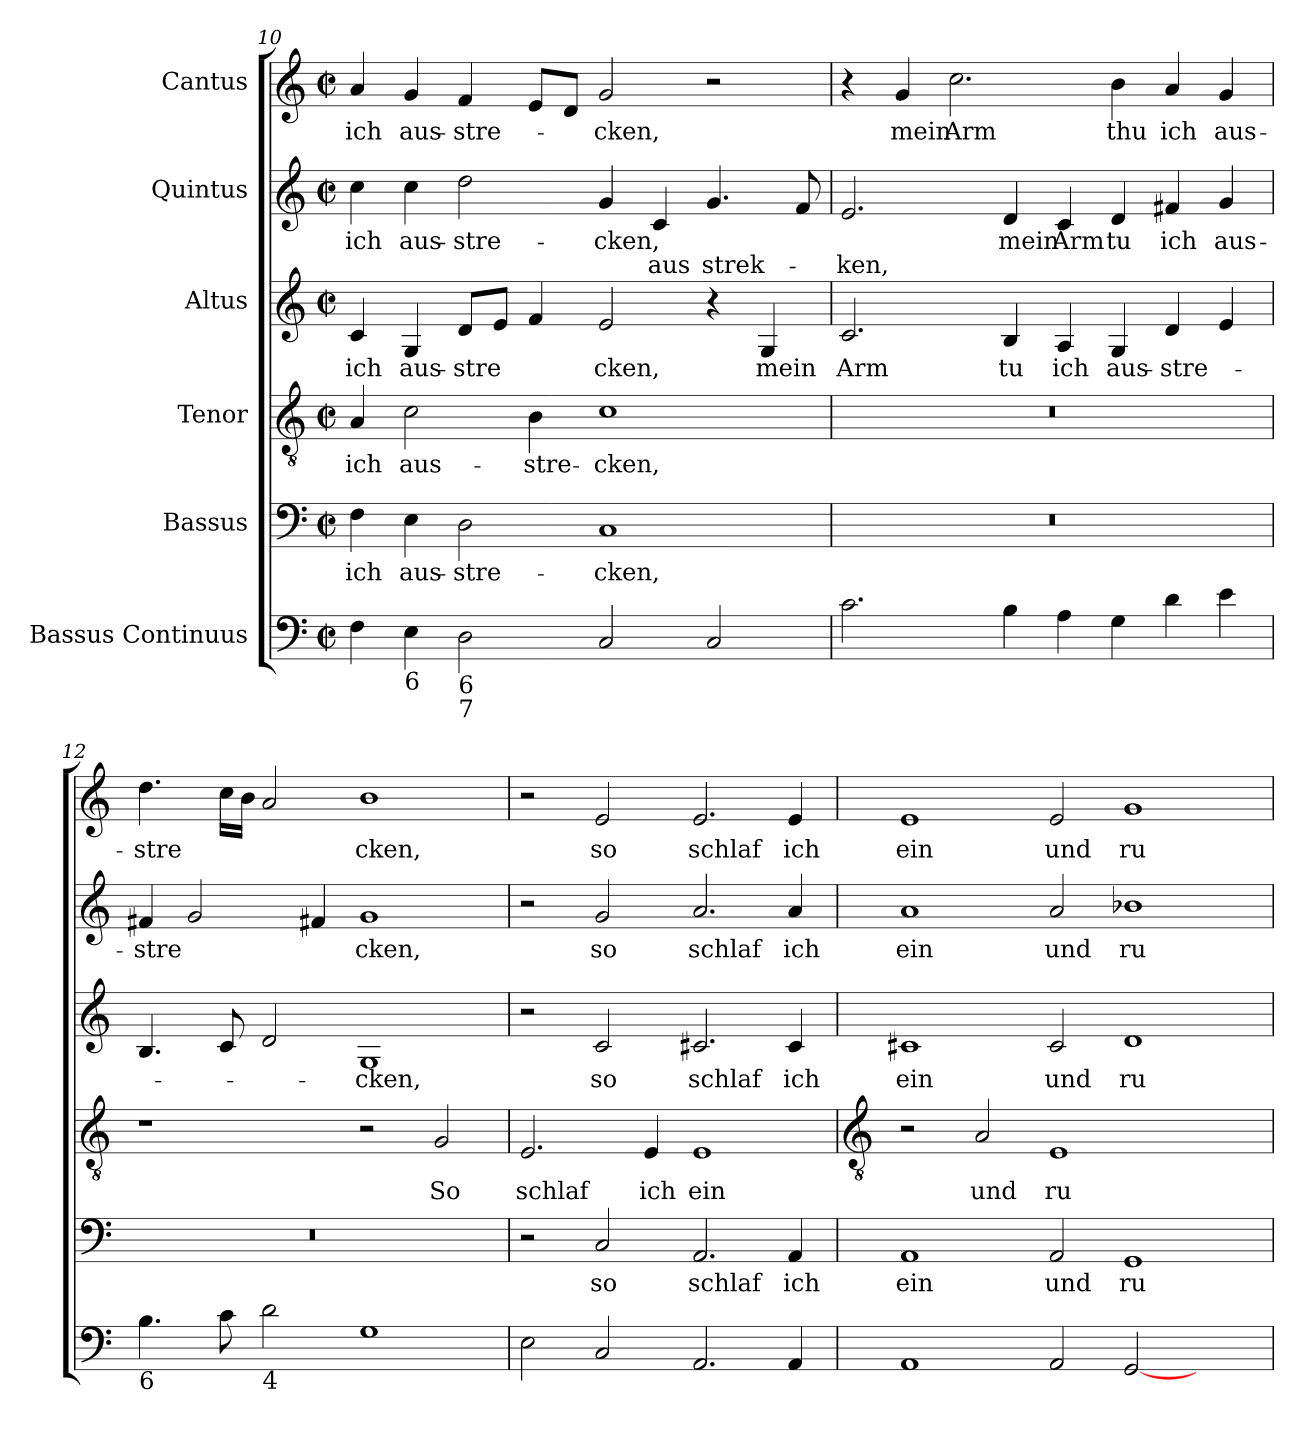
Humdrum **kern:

**kern	**kern	**text	**kern	**text	**kern	**text	**kern	**text	**text	**kern	**text
*part6	*part5	*part5	*part4	*part4	*part3	*part3	*part2	*part2	*part2	*part1	*part1
*staff6	*staff5	*staff5	*staff4	*staff4	*staff3	*staff3	*staff2	*staff2	*staff2	*staff1	*staff1
*I"Bassus Continuus	*I"Bassus	*	*I"Tenor	*	*I"Altus	*	*I"Quintus	*	*	*I"Cantus	*
!!LO:LB:g=z
*clefF4	*clefF4	*	*clefGv2	*	*clefG2	*	*clefG2	*	*	*clefG2	*
*k[]	*k[]	*	*k[]	*	*k[]	*	*k[]	*	*	*k[]	*
*C:	*C:	*	*C:	*	*C:	*	*C:	*	*	*C:	*
*M4/2	*M4/2	*	*M4/2	*	*M4/2	*	*M4/2	*	*	*M4/2	*
*met(c|)	*met(c|)	*	*met(c|)	*	*met(c|)	*	*met(c|)	*	*	*met(c|)	*
=10	=10	=10	=10	=10	=10	=10	=10	=10	=10	=10	=10
!	!	!LO:LY:b	!	!LO:LY:b	!	!LO:LY:b	!	!LO:LY:b	!	!	!LO:LY:b
4F	4F	ich	4A	ich	4c	ich	4cc	ich	.	4a	ich
!LO:TX:b:t=6	!	!	!	!	!	!	!	!	!	!	!
!	!	!LO:LY:b	!	!LO:LY:b	!	!LO:LY:b	!	!LO:LY:b	!	!	!LO:LY:b
4E	4E	aus-	2c	aus-	4G	aus-	4cc	aus-	.	4g	aus-
!LO:TX:b:t=6	!	!	!	!	!	!	!	!	!	!	!
!LO:TX:b:t=7	!	!	!	!	!	!	!	!	!	!	!
!	!	!LO:LY:b	!	!	!	!LO:LY:b	!	!LO:LY:b	!	!	!LO:LY:b
2D	2D	-stre-	.	.	8dL	-stre	2dd	-stre-	.	4f	-stre-
.	.	.	.	.	8eJ	.	.	.	.	.	.
!	!	!	!	!LO:LY:b	!	!	!	!	!	!	!
.	.	.	4B	-stre-	4f	.	.	.	.	8eL	.
.	.	.	.	.	.	.	.	.	.	8dJ	.
!	!	!LO:LY:b	!	!LO:LY:b	!	!LO:LY:b	!	!LO:LY:b	!	!	!LO:LY:b
2C	1C	-cken,	1c	-cken,	2e	cken,	4g	-cken,	.	2g	-cken,
!	!	!	!	!	!	!	!	!	!LO:LY:b	!	!
.	.	.	.	.	.	.	4c	.	aus	.	.
!	!	!	!	!	!	!	!	!	!LO:LY:b	!	!
2C	.	.	.	.	4r	.	4.g	.	strek-	2r	.
!	!	!	!	!	!	!LO:LY:b	!	!	!	!	!
.	.	.	.	.	4G	mein	.	.	.	.	.
.	.	.	.	.	.	.	8f	.	.	.	.
=11	=11	=11	=11	=11	=11	=11	=11	=11	=11	=11	=11
!	!	!	!	!	!	!LO:LY:b	!	!	!LO:LY:b	!	!
2.c	0r	.	0r	.	2.c	Arm	2.e	.	-ken,	4r	.
!	!	!	!	!	!	!	!	!	!	!	!LO:LY:b
.	.	.	.	.	.	.	.	.	.	4g	mein
!	!	!	!	!	!	!	!	!	!	!	!LO:LY:b
.	.	.	.	.	.	.	.	.	.	2.cc	Arm
!	!	!	!	!	!	!LO:LY:b	!	!LO:LY:b	!	!	!
4B	.	.	.	.	4B	tu	4d	mein	.	.	.
!	!	!	!	!	!	!LO:LY:b	!	!LO:LY:b	!	!	!
4A	.	.	.	.	4A	ich	4c	Arm	.	.	.
!	!	!	!	!	!	!LO:LY:b	!	!LO:LY:b	!	!	!LO:LY:b
4G	.	.	.	.	4G	aus-	4d	tu	.	4b	thu
!	!	!	!	!	!	!LO:LY:b	!	!LO:LY:b	!	!	!LO:LY:b
4d	.	.	.	.	4d	-stre-	4f#X	ich	.	4a	ich
!	!	!	!	!	!	!	!	!LO:LY:b	!	!	!LO:LY:b
4e	.	.	.	.	4e	.	4g	aus-	.	4g	aus-
=12	=12	=12	=12	=12	=12	=12	=12	=12	=12	=12	=12
!LO:TX:b:t=6	!	!	!	!	!	!	!	!	!	!	!
!	!	!	!	!	!	!	!	!LO:LY:b	!	!	!LO:LY:b
4.B	0r	.	1r	.	4.B	.	4f#X	-stre	.	4.dd	-stre
.	.	.	.	.	.	.	2g	.	.	.	.
8c	.	.	.	.	8c	.	.	.	.	16ccLL	.
.	.	.	.	.	.	.	.	.	.	16bJJ	.
!LO:TX:b:t=4	!	!	!	!	!	!	!	!	!	!	!
2d	.	.	.	.	2d	.	.	.	.	2a	.
.	.	.	.	.	.	.	4f#X	.	.	.	.
!	!	!	!	!	!	!LO:LY:b	!	!LO:LY:b	!	!	!LO:LY:b
1G	.	.	2r	.	1G	-cken,	1g	cken,	.	1b	cken,
!	!	!	!	!LO:LY:b	!	!	!	!	!	!	!
.	.	.	2G	So	.	.	.	.	.	.	.
=13	=13	=13	=13	=13	=13	=13	=13	=13	=13	=13	=13
!	!	!	!	!LO:LY:b	!	!	!	!	!	!	!
2E	2r	.	2.E	schlaf	2r	.	2r	.	.	2r	.
!	!	!LO:LY:b	!	!	!	!LO:LY:b	!	!LO:LY:b	!	!	!LO:LY:b
2C	2C	so	.	.	2c	so	2g	so	.	2e	so
!	!	!	!	!LO:LY:b	!	!	!	!	!	!	!
.	.	.	4E	ich	.	.	.	.	.	.	.
!	!	!LO:LY:b	!	!LO:LY:b	!	!LO:LY:b	!	!LO:LY:b	!	!	!LO:LY:b
2.AA	2.AA	schlaf	1E	ein	2.c#X	schlaf	2.a	schlaf	.	2.e	schlaf
!	!	!LO:LY:b	!	!	!	!LO:LY:b	!	!LO:LY:b	!	!	!LO:LY:b
4AA	4AA	ich	.	.	4c#	ich	4a	ich	.	4e	ich
!!LO:LB:g=z
=14	=14	=14	=14	=14	=14	=14	=14	=14	=14	=14	=14
*	*	*	*clefGv2	*	*	*	*	*	*	*	*
!	!	!LO:LY:b	!	!	!	!LO:LY:b	!	!LO:LY:b	!	!	!LO:LY:b
*	*	*	*	*	*	*	*	*	*	*^	*
1AA	1AA	ein	2r	.	1c#	ein	1a	ein	.	1e	1ryy	ein
!	!	!	!	!LO:LY:b	!	!	!	!	!	!	!	!
.	.	.	2A	und	.	.	.	.	.	.	.	.
!	!	!LO:LY:b	!	!LO:LY:b	!	!LO:LY:b	!	!LO:LY:b	!	!	!	!LO:LY:b
2AA	2AA	und	1E	ru-	2c#	und	2a	und	.	2e	2ryy	und
!	!	!LO:LY:b	!	!	!	!LO:LY:b	!	!LO:LY:b	!	!	!	!LO:LY:b
[2GG	1GG	ru-	.	.	1d	ru-	1b-X	ru-	.	1g	2ryy	ru-
2ryy	.	.	2ryy	.	.	.	.	.	.	.	2ryy	.
*	*	*	*	*	*	*	*	*	*	*v	*v	*
=	=	=	=	=	=	=	=	=	=	=	=
*-	*-	*-	*-	*-	*-	*-	*-	*-	*-	*-	*-
